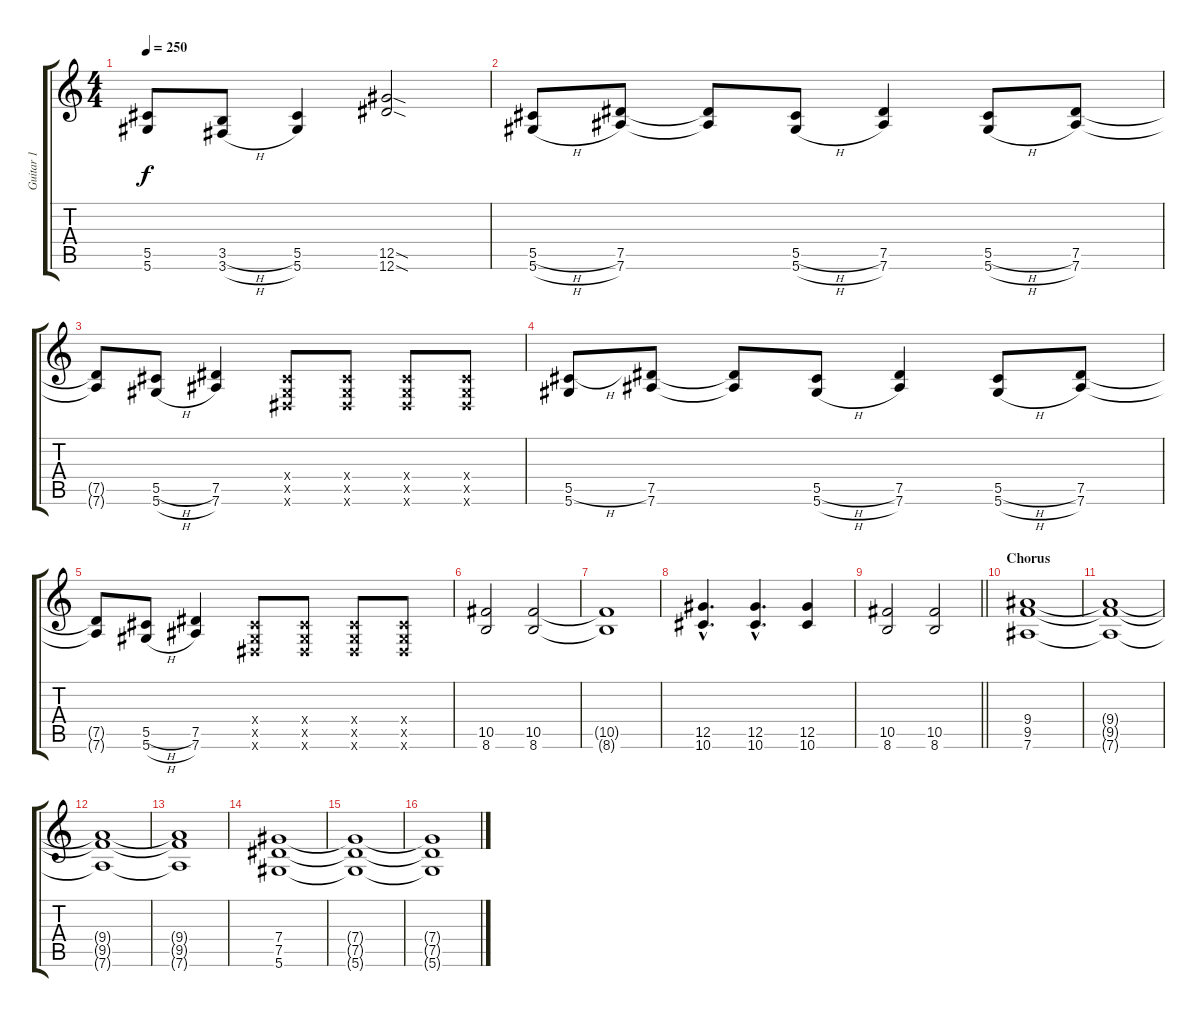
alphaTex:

\track ("Guitar 1" "Guitar 1") {instrument distortionguitar}
\staff {score tabs}
\tuning (Eb4 Bb3 Gb3 Db3 Ab2 Eb2) {hide}
\ts (4 4)
\tempo 250
\clef g2
\ks c
(5.5{t} 5.6{t}).8{dy f} (3.5{h} 3.6{h}).8 (5.5 5.6).4 (12.5{sod} 12.6{sod}).2 |
(5.5{h} 5.6{h}).8 (7.5 7.6).8 (7.5{t} 7.6{t}).8 (5.5{h} 5.6{h}).8 (7.5 7.6).4 (5.5{h} 5.6{h}).8 (7.5 7.6).8 |
(7.5{t} 7.6{t}).8 (5.5{h} 5.6{h}).8 (7.5 7.6).4 (0.4{x} 0.5{x} 0.6{x}).8 (0.4{x} 0.5{x} 0.6{x}).8 (0.4{x} 0.5{x} 0.6{x}).8 (0.4{x} 0.5{x} 0.6{x}).8 |
(5.5{h} 5.6).8 (7.5 7.6).8 (7.5{t} 7.6{t}).8 (5.5{h} 5.6{h}).8 (7.5 7.6).4 (5.5{h} 5.6{h}).8 (7.5 7.6).8 |
(7.5{t} 7.6{t}).8 (5.5{h} 5.6{h}).8 (7.5 7.6).4 (0.4{x} 0.5{x} 0.6{x}).8 (0.4{x} 0.5{x} 0.6{x}).8 (0.4{x} 0.5{x} 0.6{x}).8 (0.4{x} 0.5{x} 0.6{x}).8 |
(10.5 8.6).2 (10.5 8.6).2 |
(10.5{t} 8.6{t}).1 |
(12.5{hac} 10.6{hac}).4{d} (12.5{hac} 10.6{hac}).4{d} (12.5 10.6).4 |
\barLineRight lightlight
(10.5 8.6).2 (10.5 8.6).2 |
\section ("" "Chorus")
(9.4 9.5 7.6).1 |
(9.4{t} 9.5{t} 7.6{t}).1 |
(9.4{t} 9.5{t} 7.6{t}).1 |
(9.4{t} 9.5{t} 7.6{t}).1 |
(7.4 7.5 5.6).1 |
(7.4{t} 7.5{t} 5.6{t}).1 |
(7.4{t} 7.5{t} 5.6{t}).1
